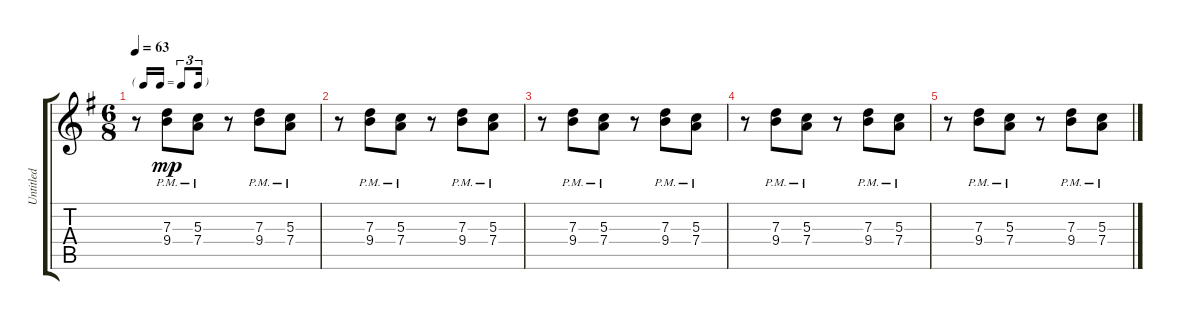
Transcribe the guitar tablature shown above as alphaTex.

\track ("Untitled" "Untitled") {instrument electricguitarjazz}
\staff {score tabs}
\tuning (E4 B3 G3 D3 A2 E2) {hide}
\ts (6 8)
\tf triplet16th
\tempo 63
\clef g2
\ks g
r.8{dy mp} (7.3{pm} 9.4{pm}).8 (5.3{pm} 7.4{pm}).8 r.8 (7.3{pm} 9.4{pm}).8 (5.3{pm} 7.4{pm}).8 |
r.8 (7.3{pm} 9.4{pm}).8 (5.3{pm} 7.4{pm}).8 r.8 (7.3{pm} 9.4{pm}).8 (5.3{pm} 7.4{pm}).8 |
r.8 (7.3{pm} 9.4{pm}).8 (5.3{pm} 7.4{pm}).8 r.8 (7.3{pm} 9.4{pm}).8 (5.3{pm} 7.4{pm}).8 |
r.8 (7.3{pm} 9.4{pm}).8 (5.3{pm} 7.4{pm}).8 r.8 (7.3{pm} 9.4{pm}).8 (5.3{pm} 7.4{pm}).8 |
r.8 (7.3{pm} 9.4{pm}).8 (5.3{pm} 7.4{pm}).8 r.8 (7.3{pm} 9.4{pm}).8 (5.3{pm} 7.4{pm}).8
